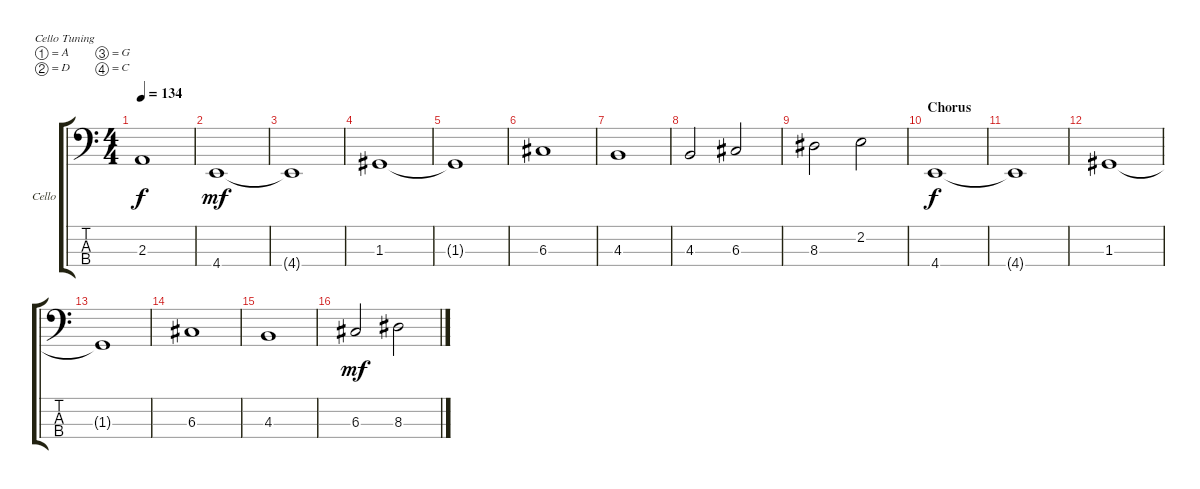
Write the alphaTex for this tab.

\defaultSystemsLayout 4
\bracketExtendMode groupsimilarinstruments
\firstSystemTrackNameOrientation horizontal
\otherSystemsTrackNameOrientation horizontal
\track ("contrabass" "Cello") {instrument cello}
\staff {score tabs}
\tuning (A3 D3 G2 C2)
\ts (4 4)
\tempo 134
\clef f4
\scale
0.333333
\ks c
2.3{t}.1{dy f} |
\scale
0.333333 4.4.1{dy mf} |
\scale
0.333333 4.4{t}.1 |
\scale
0.333333 1.3.1 |
\scale
0.333333 1.3{t}.1 |
\scale
0.333333 6.3.1 |
\scale
0.333333 4.3.1 |
\scale
0.333333 4.3.2 6.3.2 |
\scale
0.333333 8.3.2 2.2.2 |
\section ("" "Chorus")
\scale
0.333333 4.4.1{dy f} |
\scale
0.333333 4.4{t}.1 |
\scale
0.333333 1.3.1 |
1.3{t}.1 |
\scale
0.333333 6.3.1 |
\scale
0.333333 4.3.1 |
\scale
0.333333 6.3.2{dy mf} 8.3.2
